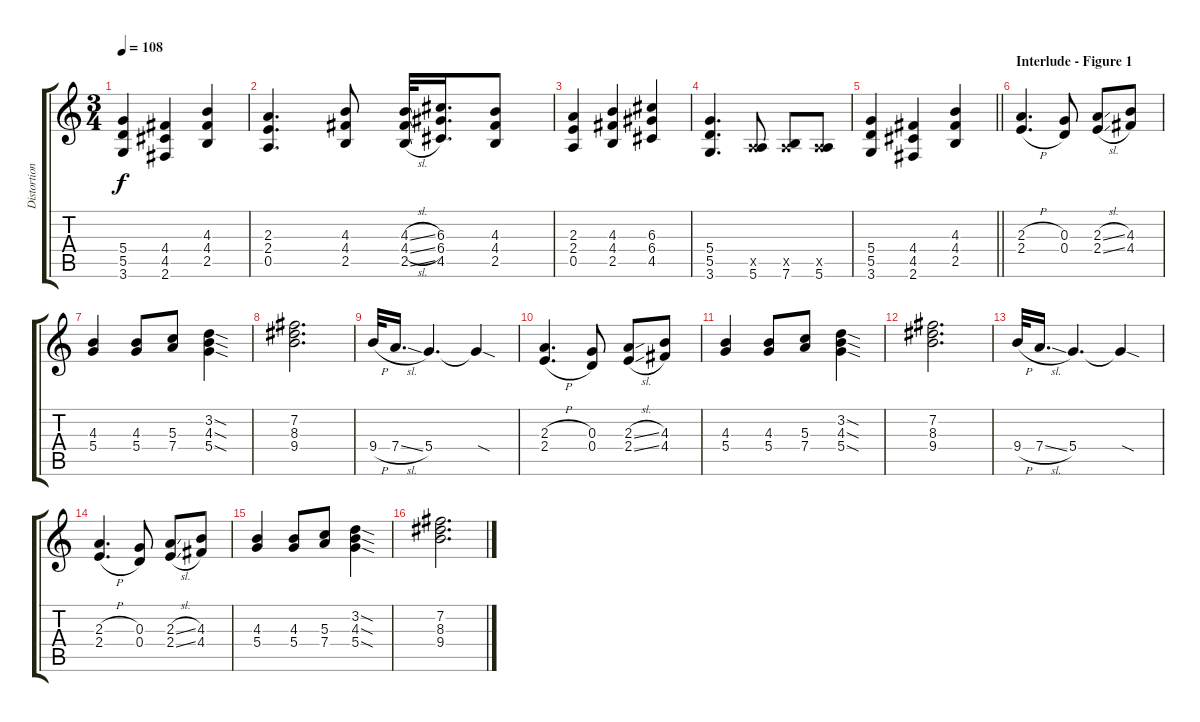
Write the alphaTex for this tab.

\track ("Distortion Guitar \"Kirk Hammet\"" "Distortion") {instrument distortionguitar}
\staff {score tabs}
\tuning (E4 B3 G3 D3 A2 E2) {hide}
\ts (3 4)
\tempo 108
\clef g2
\ks c
(5.4 5.5 3.6).4{dy f} (4.4 4.5 2.6).4 (4.3 4.4 2.5).4 |
(2.3 2.4 0.5).4{d} (4.3 4.4 2.5).8 (4.3{sl} 4.4{sl} 2.5{sl}).32 (6.3 6.4 4.5).16{d} (4.3 4.4 2.5).8 |
(2.3 2.4 0.5).4 (4.3 4.4 2.5).4 (6.3 6.4 4.5).4 |
(5.4 5.5 3.6).4{d} (0.5{x} 5.6).8 (0.5{x} 7.6).8 (0.5{x} 5.6).8 |
\barLineRight lightlight
(5.4 5.5 3.6).4 (4.4 4.5 2.6).4 (4.3 4.4 2.5).4 |
\section ("" "Interlude - Figure 1")
(2.3{h} 2.4{h}).4{d} (0.3 0.4).8 (2.3{sl} 2.4{sl}).8 (4.3 4.4).8 |
(4.3 5.4).4 (4.3 5.4).8 (5.3 7.4).8 (3.2{sod} 4.3{sod} 5.4{sod}).4 |
(7.2 8.3 9.4).2{d} |
9.4{h}.32 7.4{sl}.16{d} 5.4.4{d} 5.4{sod t}.4 |
(2.3{h} 2.4{h}).4{d} (0.3 0.4).8 (2.3{sl} 2.4{sl}).8 (4.3 4.4).8 |
(4.3 5.4).4 (4.3 5.4).8 (5.3 7.4).8 (3.2{sod} 4.3{sod} 5.4{sod}).4 |
(7.2 8.3 9.4).2{d} |
9.4{h}.32 7.4{sl}.16{d} 5.4.4{d} 5.4{sod t}.4 |
(2.3{h} 2.4{h}).4{d} (0.3 0.4).8 (2.3{sl} 2.4{sl}).8 (4.3 4.4).8 |
(4.3 5.4).4 (4.3 5.4).8 (5.3 7.4).8 (3.2{sod} 4.3{sod} 5.4{sod}).4 |
(7.2 8.3 9.4).2{d}
